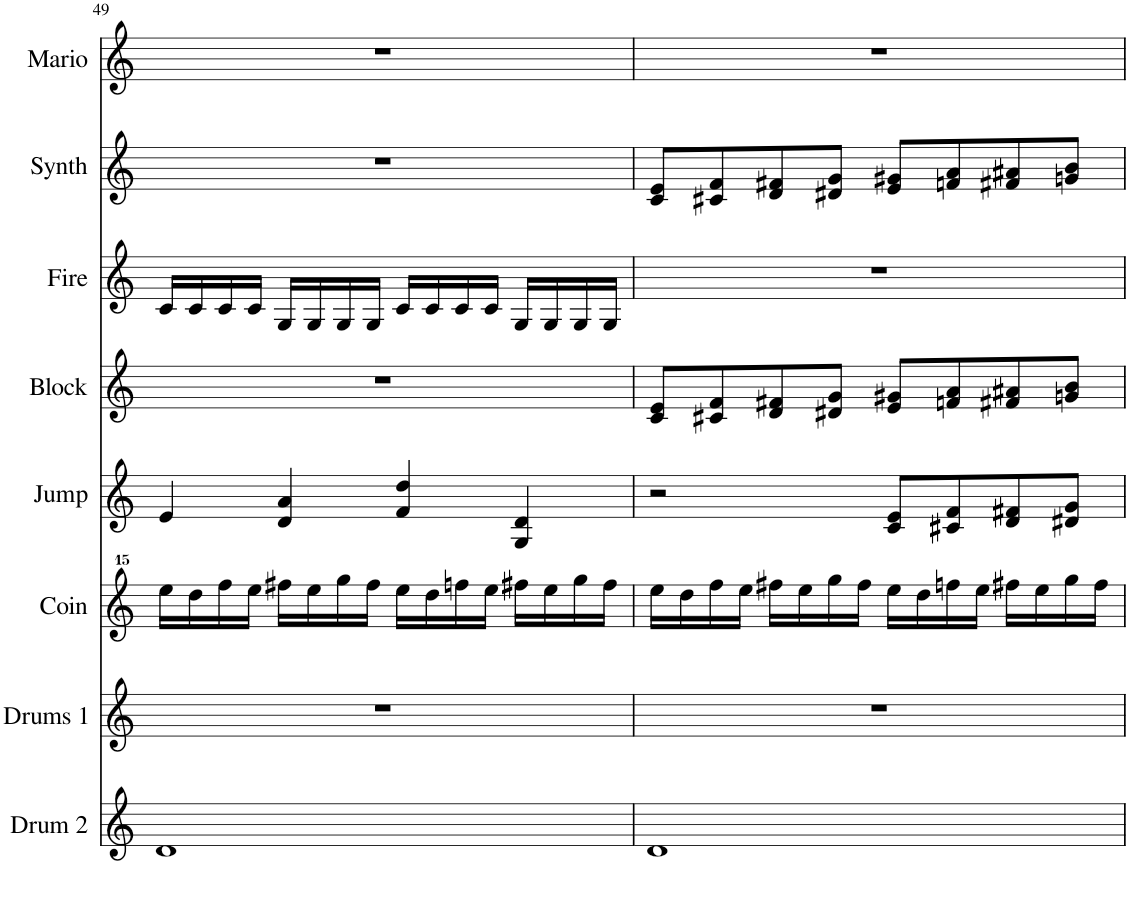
**kern	**kern	**kern	**kern	**kern	**kern	**kern	**kern
*part8	*part7	*part6	*part5	*part4	*part3	*part2	*part1
*staff8	*staff7	*staff6	*staff5	*staff4	*staff3	*staff2	*staff1
*I"Drum Loop 2 (synth)	*I"Drum Loop 1 (Sampled)	*I"Coin Sound	*I"Jump Sound	*I"Block Sound	*I"Fireball	*I"Synth lead	*I"Mario Sounds (varied)
*I'Drum 2	*I'Drums 1	*I'Coin	*I'Jump	*I'Block	*I'Fire	*I'Synth	*I'Mario
!!LO:PB:g=z
*clefG2	*clefG2	*clefG^^2	*clefG2	*clefG2	*clefG2	*clefG2	*clefG2
*k[]	*k[]	*k[]	*k[]	*k[]	*k[]	*k[]	*k[]
*M4/4	*M4/4	*M4/4	*M4/4	*M4/4	*M4/4	*M4/4	*M4/4
=49	=49	=49	=49	=49	=49	=49	=49
1d	1r	16eeee\LL	4e/	1r	16c/LL	1r	1r
.	.	16dddd\	.	.	16c/	.	.
.	.	16ffff\	.	.	16c/	.	.
.	.	16eeee\JJ	.	.	16c/JJ	.	.
.	.	16ffff#X\LL	4d/ 4a/	.	16G/LL	.	.
.	.	16eeee\	.	.	16G/	.	.
.	.	16gggg\	.	.	16G/	.	.
.	.	16ffff#\JJ	.	.	16G/JJ	.	.
.	.	16eeee\LL	4f/ 4dd/	.	16c/LL	.	.
.	.	16dddd\	.	.	16c/	.	.
.	.	16ffffn\	.	.	16c/	.	.
.	.	16eeee\JJ	.	.	16c/JJ	.	.
.	.	16ffff#X\LL	4G/ 4d/	.	16G/LL	.	.
.	.	16eeee\	.	.	16G/	.	.
.	.	16gggg\	.	.	16G/	.	.
.	.	16ffff#\JJ	.	.	16G/JJ	.	.
=50	=50	=50	=50	=50	=50	=50	=50
1d	1r	16eeee\LL	2r	8c/ 8e/L	1r	8c/ 8e/L	1r
.	.	16dddd\	.	.	.	.	.
.	.	16ffff\	.	8c#X/ 8f/	.	8c#X/ 8f/	.
.	.	16eeee\JJ	.	.	.	.	.
.	.	16ffff#X\LL	.	8d/ 8f#X/	.	8d/ 8f#X/	.
.	.	16eeee\	.	.	.	.	.
.	.	16gggg\	.	8d#X/ 8g/J	.	8d#X/ 8g/J	.
.	.	16ffff#\JJ	.	.	.	.	.
.	.	16eeee\LL	8c/ 8e/L	8e/ 8g#X/L	.	8e/ 8g#X/L	.
.	.	16dddd\	.	.	.	.	.
.	.	16ffffn\	8c#X/ 8f/	8fn/ 8a/	.	8fn/ 8a/	.
.	.	16eeee\JJ	.	.	.	.	.
.	.	16ffff#X\LL	8d/ 8f#X/	8f#X/ 8a#X/	.	8f#X/ 8a#X/	.
.	.	16eeee\	.	.	.	.	.
.	.	16gggg\	8d#X/ 8g/J	8gn/ 8b/J	.	8gn/ 8b/J	.
.	.	16ffff#\JJ	.	.	.	.	.
=	=	=	=	=	=	=	=
*-	*-	*-	*-	*-	*-	*-	*-
